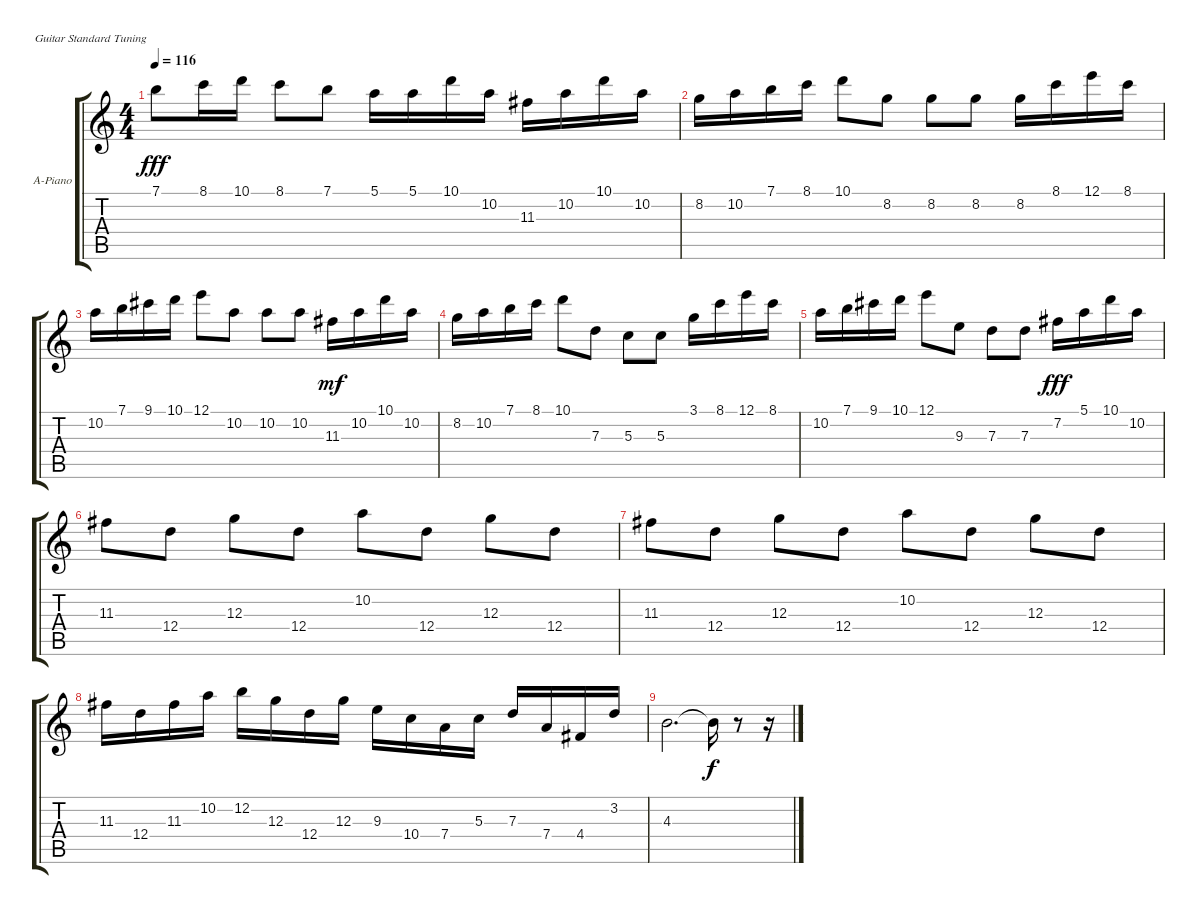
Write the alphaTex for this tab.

\bracketExtendMode groupsimilarinstruments
\firstSystemTrackNameOrientation horizontal
\otherSystemsTrackNameOrientation horizontal
\track ("Acustic Piano" "A-Piano") {instrument electricguitarclean}
\staff {score tabs}
\tuning (E4 B3 G3 D3 A2 E2)
\ts (4 4)
\tempo 116
\clef g2
\ks c
7.1.8{dy fff} 8.1.16 10.1.16 8.1.8 7.1.8 5.1.16 5.1.16 10.1.16 10.2.16 11.3.16 10.2.16 10.1.16 10.2.16 |
8.2.16 10.2.16 7.1.16 8.1.16 10.1.8 8.2.8 8.2.8 8.2.8 8.2.16 8.1.16 12.1.16 8.1.16 |
10.2.16 7.1.16 9.1.16 10.1.16 12.1.8 10.2.8 10.2.8 10.2.8 11.3.16{dy mf} 10.2.16 10.1.16 10.2.16 |
8.2.16 10.2.16 7.1.16 8.1.16 10.1.8 7.3.8 5.3.8 5.3.8 3.1.16 8.1.16 12.1.16 8.1.16 |
10.2.16 7.1.16 9.1.16 10.1.16 12.1.8 9.3.8 7.3.8 7.3.8 7.2.16{dy fff} 5.1.16 10.1.16 10.2.16 |
11.3.8 12.4.8 12.3.8 12.4.8 10.2.8 12.4.8 12.3.8 12.4.8 |
11.3.8 12.4.8 12.3.8 12.4.8 10.2.8 12.4.8 12.3.8 12.4.8 |
11.3.16 12.4.16 11.3.16 10.2.16 12.2.16 12.3.16 12.4.16 12.3.16 9.3.16 10.4.16 7.4.16 5.3.16 7.3.16 7.4.16 4.4.16 3.2.16 |
4.3.2{d} 4.3{t}.16{dy f} r.8 r.16
